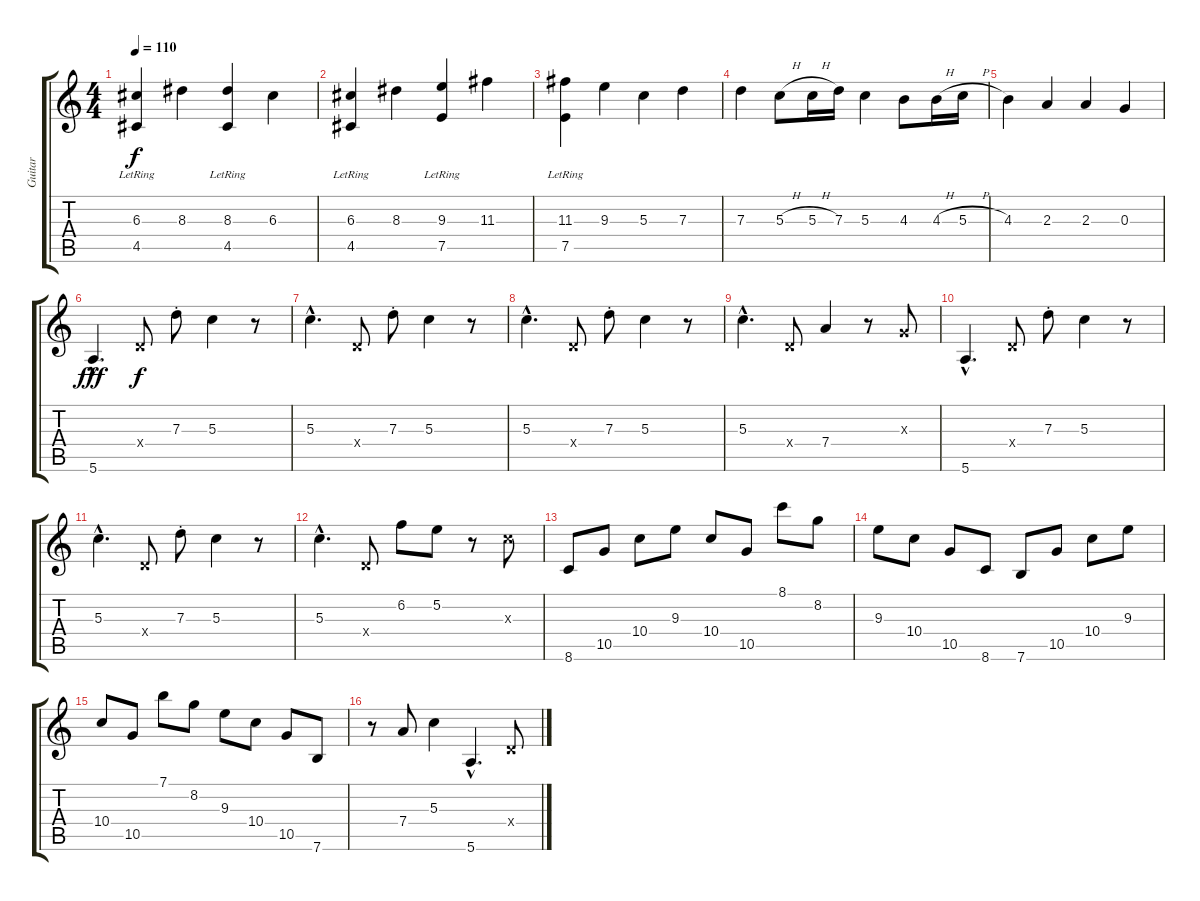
\track ("Guitar" "Guitar") {instrument electricguitarjazz}
\staff {score tabs}
\tuning (E4 B3 G3 D3 A2 E2) {hide}
\ts (4 4)
\tempo 110
\clef g2
\ks c
(6.3 4.5{lr}).4{dy f} 8.3.4 (8.3 4.5{lr}).4 6.3.4 |
(6.3 4.5{lr}).4 8.3.4 (9.3 7.5{lr}).4 11.3.4 |
(11.3 7.5{lr}).4 9.3.4 5.3.4 7.3.4 |
7.3.4 5.3{h}.8 5.3{h}.16 7.3.16 5.3.4 4.3.8 4.3{h}.16 5.3{h}.16 |
4.3.4 2.3.4 2.3.4 0.3.4 |
5.6{hac}.4{d dy fff volume 9} 0.4{x}.8{dy f} 7.3{st}.8 5.3.4 r.8 |
5.3{hac}.4{d} 0.4{x}.8 7.3{st}.8 5.3.4 r.8 |
5.3{hac}.4{d} 0.4{x}.8 7.3{st}.8 5.3.4 r.8 |
5.3{hac}.4{d} 0.4{x}.8 7.4.4 r.8 0.3{x}.8 |
5.6{hac}.4{d} 0.4{x}.8 7.3{st}.8 5.3.4 r.8 |
5.3{hac}.4{d} 0.4{x}.8 7.3{st}.8 5.3.4 r.8 |
5.3{hac}.4{d} 0.4{x}.8 6.2.8 5.2.8 r.8 5.3{x}.8 |
8.6.8{volume 10} 10.5.8 10.4.8 9.3.8 10.4.8 10.5.8 8.1.8 8.2.8 |
9.3.8 10.4.8 10.5.8 8.6.8 7.6.8 10.5.8 10.4.8 9.3.8 |
10.4.8 10.5.8 7.1.8 8.2.8 9.3.8 10.4.8 10.5.8 7.6.8 |
r.8 7.4.8 5.3.4 5.6{hac}.4{d} 0.4{x}.8
